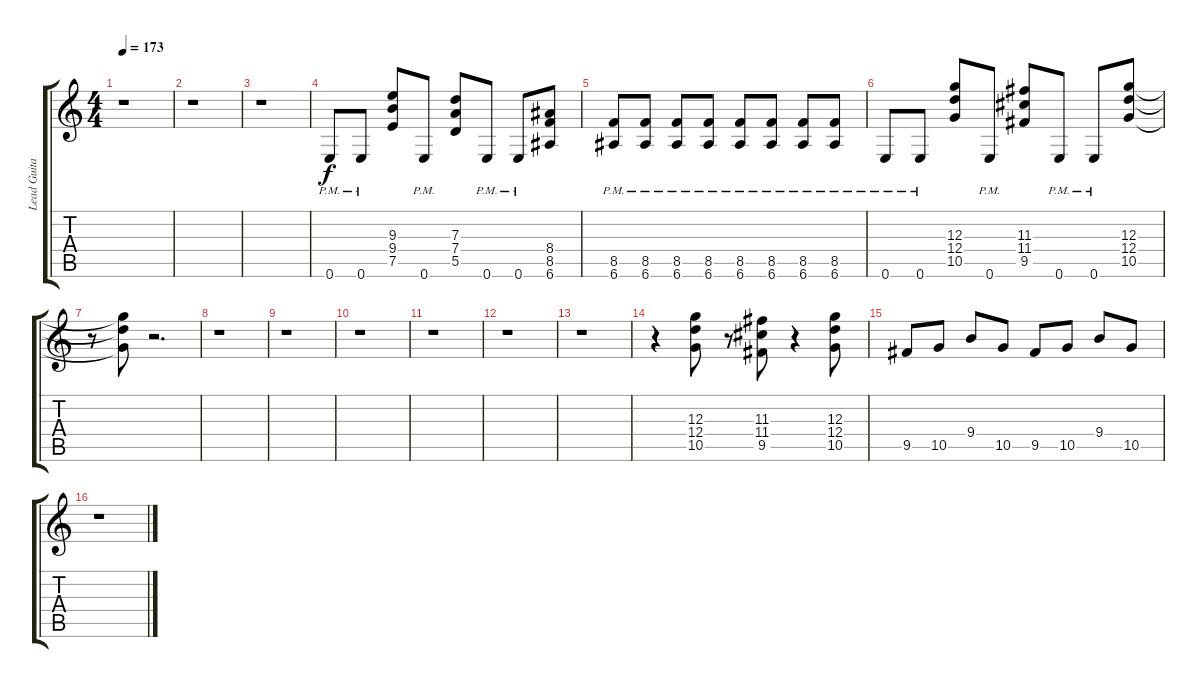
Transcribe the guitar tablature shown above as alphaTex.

\track ("Lead Guitar Solo" "Lead Guita") {instrument distortionguitar}
\staff {score tabs}
\tuning (E4 B3 G3 D3 A2 E2) {hide}
\ts (4 4)
\tempo 173
\clef g2
\ks c
r.1{dy f} |
r.1 |
r.1 |
0.6{pm}.8 0.6{pm}.8 (9.3 9.4 7.5).8 0.6{pm}.8 (7.3 7.4 5.5).8 0.6{pm}.8 0.6{pm}.8 (8.4 8.5 6.6).8 |
(8.5{pm} 6.6{pm}).8 (8.5{pm} 6.6{pm}).8 (8.5{pm} 6.6{pm}).8 (8.5{pm} 6.6{pm}).8 (8.5{pm} 6.6{pm}).8 (8.5{pm} 6.6{pm}).8 (8.5{pm} 6.6{pm}).8 (8.5{pm} 6.6{pm}).8 |
0.6{pm}.8 0.6{pm}.8 (12.3 12.4 10.5).8 0.6{pm}.8 (11.3 11.4 9.5).8 0.6{pm}.8 0.6{pm}.8 (12.3 12.4 10.5).8 |
r.8 (12.3{t} 12.4{t} 10.5{t}).8 r.2{d} |
r.1 |
r.1 |
r.1 |
r.1 |
r.1 |
r.1 |
r.4 (12.3 12.4 10.5).8 r.8 (11.3 11.4 9.5).8 r.4 (12.3 12.4 10.5).8 |
9.5.8 10.5.8 9.4.8 10.5.8 9.5.8 10.5.8 9.4.8 10.5.8 |
r.1
